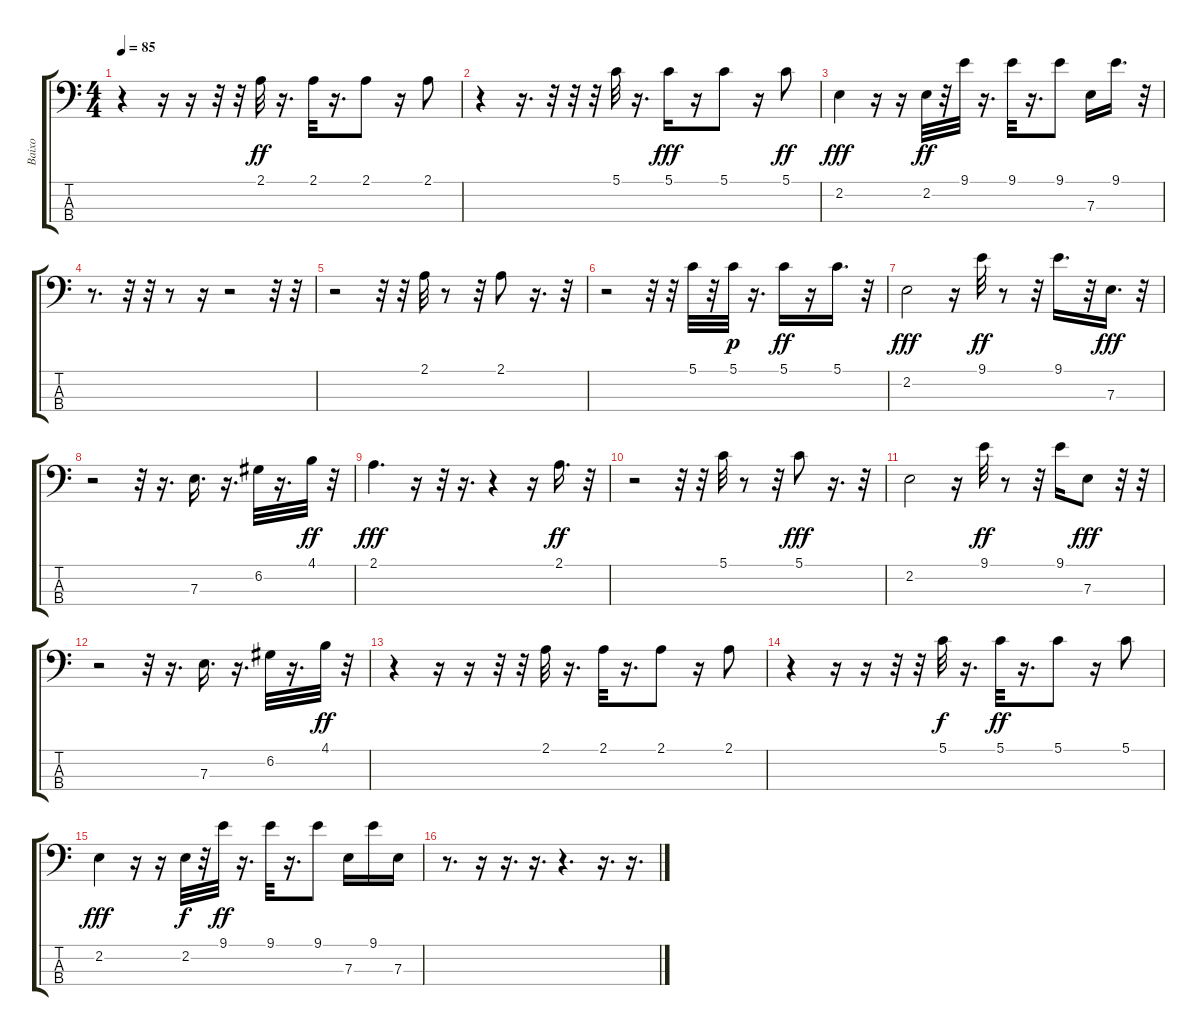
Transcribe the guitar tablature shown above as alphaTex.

\track ("Baixo" "Baixo") {instrument electricbassfinger}
\staff {score tabs}
\tuning (G2 D2 A1 E1) {hide}
\ts (4 4)
\tempo 85
\clef f4
\ks c
r.4{dy ff} r.16 r.16 r.32 r.32 2.1.32 r.16{d} 2.1.32 r.16{d} 2.1.8 r.16 2.1.8 |
r.4 r.16{d} r.32 r.32 r.32 5.1.32 r.16{d} 5.1.16{dy fff} r.16 5.1.8 r.16 5.1.8{dy ff} |
2.2.4{dy fff} r.16 r.16 2.2.32{dy ff} r.32 9.1.32 r.16{d} 9.1.32 r.16{d} 9.1.8 7.3.16 9.1.16{d} r.32 |
r.8{d} r.32 r.32 r.8 r.16 r.2 r.32 r.32 |
r.2 r.32 r.32 2.1.32 r.8 r.32 2.1.8 r.16{d} r.32 |
r.2 r.32 r.32 5.1.32 r.32 5.1.32{dy p} r.16{d} 5.1.16{dy ff} r.16 5.1.16{d} r.32 |
2.2.2{dy fff} r.16 9.1.32{dy ff} r.8 r.32 9.1.16{d} r.32 7.3.16{d dy fff} r.32 |
r.2 r.32 r.16{d} 7.3.16{d} r.16{d} 6.2.32 r.16{d} 4.1.32{dy ff} r.32 |
2.1.4{d dy fff} r.16 r.32 r.16{d} r.4 r.16 2.1.16{d dy ff} r.32 |
r.2 r.32 r.32 5.1.32 r.8 r.32 5.1.8{dy fff} r.16{d} r.32 |
2.2.2 r.16 9.1.32{dy ff} r.8 r.32 9.1.16 7.3.8{dy fff} r.32 r.32 |
r.2 r.32 r.16{d} 7.3.16{d} r.16{d} 6.2.32 r.16{d} 4.1.32{dy ff} r.32 |
r.4 r.16 r.16 r.32 r.32 2.1.32 r.16{d} 2.1.32 r.16{d} 2.1.8 r.16 2.1.8 |
r.4 r.16 r.16 r.32 r.32 5.1.32{dy f} r.16{d} 5.1.32{dy ff} r.16{d} 5.1.8 r.16 5.1.8 |
2.2.4{dy fff} r.16 r.16 2.2.32{dy f} r.32 9.1.32{dy ff} r.16{d} 9.1.32 r.16{d} 9.1.8 7.3.16 9.1.16 7.3.16 |
r.8{d} r.16 r.16{d} r.16{d} r.4{d} r.16{d} r.16{d}
